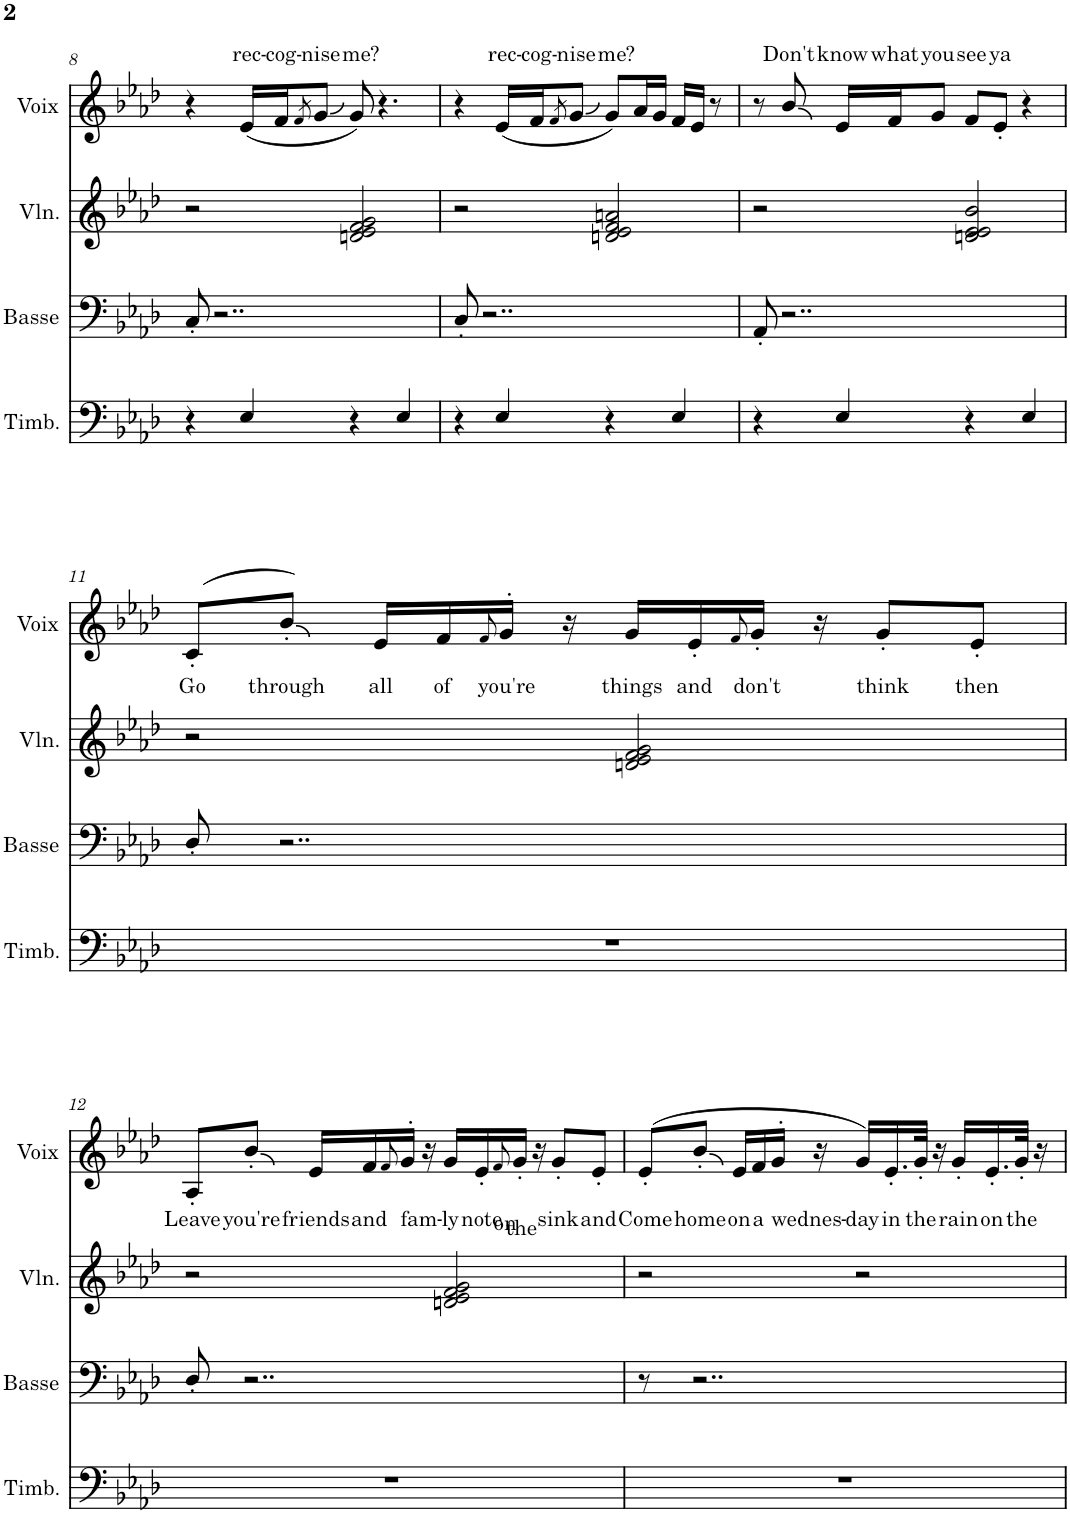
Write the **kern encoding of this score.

**kern	**kern	**kern	**kern	**text	**text	**text
*part4	*part3	*part2	*part1	*part1	*part1	*part1
*staff4	*staff3	*staff2	*staff1	*staff1	*staff1	*staff1
*I"Percussion	*I"Basse	*I"Violon	*I"Voix	*	*	*
*	*I'Basse	*I'Vln.	*I'Voix	*	*	*
!!LO:PB:g=z
*clefF4	*clefF4	*clefG2	*clefG2	*	*	*
*k[b-e-a-d-]	*k[b-e-a-d-]	*k[b-e-a-d-]	*k[b-e-a-d-]	*	*	*
*M4/4	*M4/4	*M4/4	*M4/4	*	*	*
=8	=8	=8	=8	=8	=8	=8
4r	8C'/	2r	4r	.	.	.
.	2..r	.	.	.	.	.
!	!	!	!	!LO:LY:a	!	!
4E-/	.	.	(16e-/LL	rec-	.	.
!	!	!	!	!LO:LY:a	!	!
.	.	.	16f/J	-cog-	.	.
.	.	.	8qf/	.	.	.
!	!	!	!	!LO:LY:a	!	!
.	.	.	8g/J	-nise	.	.
!	!	!	!	!LO:LY:a	!	!
4r	.	2dn/ 2e-/ 2f/ 2g/	8g/)	me?	.	.
.	.	.	4.r	.	.	.
4E-/	.	.	.	.	.	.
=9	=9	=9	=9	=9	=9	=9
4r	8BB-'/	2r	4r	.	.	.
.	2..r	.	.	.	.	.
!	!	!	!	!LO:LY:a	!	!
4E-/	.	.	(16e-/LL	rec-	.	.
!	!	!	!	!LO:LY:a	!	!
.	.	.	16f/J	-cog-	.	.
.	.	.	8qf/	.	.	.
!	!	!	!	!LO:LY:a	!	!
.	.	.	8g/J	-nise	.	.
!	!	!	!	!LO:LY:a	!	!
4r	.	2dn/ 2e-/ 2f/ 2an/	8g/L)	me?	.	.
.	.	.	16a-/L	.	.	.
.	.	.	16g/JJ	.	.	.
4E-/	.	.	16f/LL	.	.	.
.	.	.	16e-/JJ	.	.	.
.	.	.	8r	.	.	.
=10	=10	=10	=10	=10	=10	=10
4r	8AA-'/	2r	8r	.	.	.
!	!	!	!	!LO:LY:a	!	!
.	2..r	.	8b-/	Don't	.	.
!	!	!	!	!LO:LY:a	!	!
4E-/	.	.	16e-/LL	know	.	.
!	!	!	!	!LO:LY:a	!	!
.	.	.	16f/J	what	.	.
!	!	!	!	!LO:LY:a	!	!
.	.	.	8g/J	you	.	.
!	!	!	!	!LO:LY:a	!	!
4r	.	2dn/ 2e-/ 2e-/ 2b-/	8g/L	see	.	.
!	!	!	!	!LO:LY:a	!	!
.	.	.	8e-'/J	ya	.	.
4E-/	.	.	4r	.	.	.
!!LO:LB:g=z
=11	=11	=11	=11	=11	=11	=11
!	!	!	!	!LO:LY:b	!	!
1r	8C'/	2r	(>8c'/L	Go	.	.
!	!	!	!	!LO:LY:b	!	!
.	2..r	.	8b-'/J)	through	.	.
!	!	!	!	!LO:LY:b	!	!
.	.	.	16e-/LL	all	.	.
!	!	!	!	!LO:LY:b	!	!
.	.	.	16f/	of	.	.
.	.	.	8qf/	.	.	.
!	!	!	!	!LO:LY:b	!	!
.	.	.	16g'>/JJ	you're	.	.
.	.	.	16r	.	.	.
!	!	!	!	!LO:LY:b	!	!
.	.	2dn/ 2e-/ 2f/ 2g/	16g/LL	things	.	.
!	!	!	!	!LO:LY:b	!	!
.	.	.	16e-'/	and	.	.
.	.	.	8qf/	.	.	.
!	!	!	!	!LO:LY:b	!	!
.	.	.	16g'/JJ	don't	.	.
.	.	.	16r	.	.	.
!	!	!	!	!LO:LY:b	!	!
.	.	.	8g'/L	think	.	.
!	!	!	!	!LO:LY:b	!	!
.	.	.	8e-'/J	then	.	.
!!LO:LB:g=z
=12	=12	=12	=12	=12	=12	=12
!	!	!	!	!LO:LY:b	!	!
1r	8C'/	2r	8A-'/L	Leave	.	.
!	!	!	!	!LO:LY:b	!	!
.	2..r	.	8b-'/J	you're	.	.
!	!	!	!	!LO:LY:b	!	!
.	.	.	16e-/LL	friends	.	.
!	!	!	!	!LO:LY:b	!	!
.	.	.	16f/	and	.	.
.	.	.	8qf/	.	.	.
!	!	!	!	!LO:LY:b	!	!
.	.	.	16g'>/JJ	fam-	.	.
.	.	.	16r	.	.	.
!	!	!	!	!LO:LY:b	!	!
.	.	2dn/ 2e-/ 2f/ 2g/	16g/LL	ly	.	.
!	!	!	!	!LO:LY:b	!	!
.	.	.	16e-'/	note	.	.
.	.	.	8qf/	.	.	.
!	!	!	!	!	!LO:LY:b	!LO:LY:b
.	.	.	16g'/JJ	.	on	the
.	.	.	16r	.	.	.
!	!	!	!	!LO:LY:b	!	!
.	.	.	8g'/L	sink	.	.
!	!	!	!	!LO:LY:b	!	!
.	.	.	8e-'/J	and	.	.
=13	=13	=13	=13	=13	=13	=13
!	!	!	!	!LO:LY:b	!	!
1r	8r	2r	(>8e-'/L	Come	.	.
!	!	!	!	!LO:LY:b	!	!
.	2..r	.	8b-'/J	home	.	.
!	!	!	!	!LO:LY:b	!	!
.	.	.	16e-/LL	on	.	.
!	!	!	!	!LO:LY:b	!	!
.	.	.	16f/	a	.	.
!	!	!	!	!LO:LY:b	!	!
.	.	.	16g'>/JJ	wednes-	.	.
.	.	.	16r	.	.	.
!	!	!	!	!LO:LY:b	!	!
.	.	2r	16g/LL)	-day	.	.
!	!	!	!	!LO:LY:b	!	!
.	.	.	16.e-'/	in	.	.
!	!	!	!	!LO:LY:b	!	!
.	.	.	32g'/JJk	the	.	.
.	.	.	16r	.	.	.
!	!	!	!	!LO:LY:b	!	!
.	.	.	16g'/LL	rain	.	.
!	!	!	!	!LO:LY:b	!	!
.	.	.	16.e-'/	on	.	.
!	!	!	!	!LO:LY:b	!	!
.	.	.	32g'/JJk	the	.	.
.	.	.	16r	.	.	.
=	=	=	=	=	=	=
*-	*-	*-	*-	*-	*-	*-
